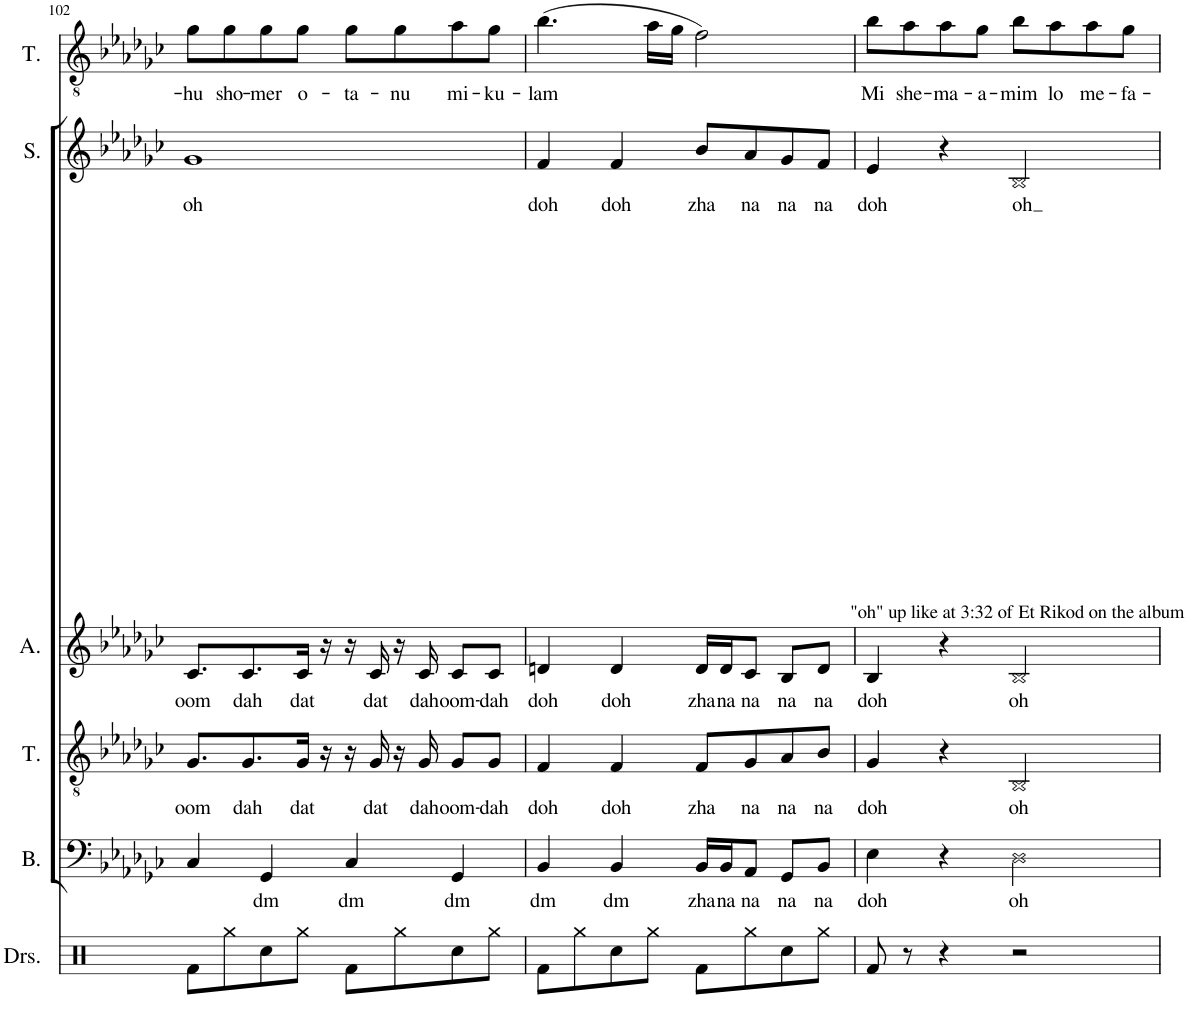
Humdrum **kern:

**kern	**kern	**text	**kern	**text	**kern	**text	**kern	**text	**kern	**text
*part6	*part5	*part5	*part4	*part4	*part3	*part3	*part2	*part2	*part1	*part1
*staff6	*staff5	*staff5	*staff4	*staff4	*staff3	*staff3	*staff2	*staff2	*staff1	*staff1
*I"Drumset	*I"Bass	*	*I"Tenor	*	*I"Alto	*	*I"Soprano	*	*I"Tenor	*
*I'Drs.	*I'B.	*	*I'T.	*	*I'A.	*	*I'S.	*	*I'T.	*
!!LO:PB:g=z
*clefX	*clefF4	*	*clefGv2	*	*clefG2	*	*clefG2	*	*clefGv2	*
*k[]	*k[b-e-a-d-g-c-]	*	*k[b-e-a-d-g-c-]	*	*k[b-e-a-d-g-c-]	*	*k[b-e-a-d-g-c-]	*	*k[b-e-a-d-g-c-]	*
*M4/4	*M4/4	*	*M4/4	*	*M4/4	*	*M4/4	*	*M4/4	*
=102	=102	=102	=102	=102	=102	=102	=102	=102	=102	=102
!	!	!	!	!LO:LY:b	!	!LO:LY:b	!	!LO:LY:b	!	!LO:LY:b
8Rf\L	4C-/	.	8.G-/L	oom	8.c-/L	oom	1g-	oh	8g-\L	-hu
!	!	!	!	!	!	!	!	!	!	!LO:LY:b
8Rgg\	.	.	.	.	.	.	.	.	8g-\	sho-
!	!	!	!	!LO:LY:b	!	!LO:LY:b	!	!	!	!
.	.	.	8.G-/	dah	8.c-/	dah	.	.	.	.
!	!	!LO:LY:b	!	!	!	!	!	!	!	!LO:LY:b
8Rcc\	4GG-/	dm	.	.	.	.	.	.	8g-\	-mer
!	!	!	!	!LO:LY:b	!	!LO:LY:b	!	!	!	!LO:LY:b
8Rgg\J	.	.	16G-/Jk	dat	16c-/Jk	dat	.	.	8g-\J	o-
.	.	.	16r	.	16r	.	.	.	.	.
!	!	!LO:LY:b	!	!	!	!	!	!	!	!LO:LY:b
8Rf\L	4C-/	dm	16r	.	16r	.	.	.	8g-\L	-ta-
!	!	!	!	!LO:LY:b	!	!LO:LY:b	!	!	!	!
.	.	.	16G-/	dat	16c-/	dat	.	.	.	.
!	!	!	!	!	!	!	!	!	!	!LO:LY:b
8Rgg\	.	.	16r	.	16r	.	.	.	8g-\	-nu
!	!	!	!	!LO:LY:b	!	!LO:LY:b	!	!	!	!
.	.	.	16G-/	dah	16c-/	dah	.	.	.	.
!	!	!LO:LY:b	!	!LO:LY:b	!	!LO:LY:b	!	!	!	!LO:LY:b
8Rcc\	4GG-/	dm	8G-/L	oom-	8c-/L	oom-	.	.	8a-\	mi-
!	!	!	!	!LO:LY:b	!	!LO:LY:b	!	!	!	!LO:LY:b
8Rgg\J	.	.	8G-/J	-dah	8c-/J	-dah	.	.	8g-\J	-ku-
=103	=103	=103	=103	=103	=103	=103	=103	=103	=103	=103
!	!	!LO:LY:b	!	!LO:LY:b	!	!LO:LY:b	!	!LO:LY:b	!	!LO:LY:b
8Rf\L	4BB-/	dm	4F/	doh	4dn/	doh	4f/	doh	(4.b-\	-lam
8Rgg\	.	.	.	.	.	.	.	.	.	.
!	!	!LO:LY:b	!	!LO:LY:b	!	!LO:LY:b	!	!LO:LY:b	!	!
8Rcc\	4BB-/	dm	4F/	doh	4d/	doh	4f/	doh	.	.
8Rgg\J	.	.	.	.	.	.	.	.	16a-\LL	.
.	.	.	.	.	.	.	.	.	16g-\JJ	.
!	!	!LO:LY:b	!	!LO:LY:b	!	!LO:LY:b	!	!LO:LY:b	!	!
8Rf\L	16BB-/LL	zha	8F/L	zha	16d/LL	zha	8b-/L	zha	2f\)	.
!	!	!LO:LY:b	!	!	!	!LO:LY:b	!	!	!	!
.	16BB-/J	na	.	.	16d/J	na	.	.	.	.
!	!	!LO:LY:b	!	!LO:LY:b	!	!LO:LY:b	!	!LO:LY:b	!	!
8Rgg\	8AA-/J	na	8G-/	na	8c-/J	na	8a-/	na	.	.
!	!	!LO:LY:b	!	!LO:LY:b	!	!LO:LY:b	!	!LO:LY:b	!	!
8Rcc\	8GG-/L	na	8A-/	na	8B-/L	na	8g-/	na	.	.
!	!	!LO:LY:b	!	!LO:LY:b	!	!LO:LY:b	!	!LO:LY:b	!	!
8Rgg\J	8BB-/J	na	8B-/J	na	8d/J	na	8f/J	na	.	.
=104	=104	=104	=104	=104	=104	=104	=104	=104	=104	=104
!	!	!LO:LY:b	!	!LO:LY:b	!	!LO:LY:b	!	!LO:LY:b	!	!LO:LY:b
8Rf/	4E-\	doh	4G-/	doh	4B-/	doh	4e-/	doh	8b-\L	Mi
!	!	!	!	!	!	!	!	!	!	!LO:LY:b
8r	.	.	.	.	.	.	.	.	8a-\	she-
!	!	!	!	!	!	!	!	!	!	!LO:LY:b
4r	4r	.	4r	.	4r	.	4r	.	8a-\	-ma-
!	!	!	!	!	!	!	!	!	!	!LO:LY:b
.	.	.	.	.	.	.	.	.	8g-\J	-a-
!	!	!	!	!	!	!	!LO:TX:b:t="oh" up like at 3&colon;32 of Et Rikod on the album	!	!	!
!	!	!LO:LY:b	!	!LO:LY:b	!	!LO:LY:b	!	!LO:LY:b	!	!LO:LY:b
2r	2D-\	oh	2BB-/	oh	2B-/	oh	2B-/	oh	8b-\L	-mim
!	!	!	!	!	!	!	!	!	!	!LO:LY:b
.	.	.	.	.	.	.	.	.	8a-\	lo
!	!	!	!	!	!	!	!	!	!	!LO:LY:b
.	.	.	.	.	.	.	.	.	8a-\	me-
!	!	!	!	!	!	!	!	!	!	!LO:LY:b
.	.	.	.	.	.	.	.	.	8g-\J	-fa-
=	=	=	=	=	=	=	=	=	=	=
*-	*-	*-	*-	*-	*-	*-	*-	*-	*-	*-
